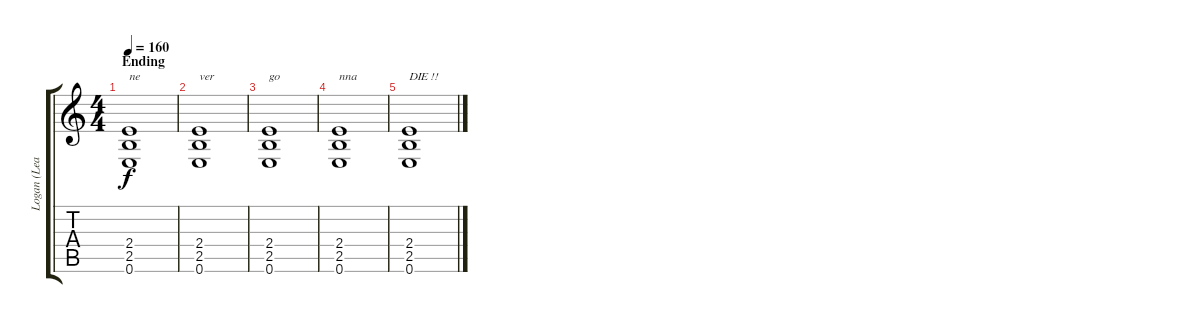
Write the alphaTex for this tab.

\track ("Logan (Lead)" "Logan (Lea") {instrument distortionguitar}
\staff {score tabs}
\tuning (E4 B3 G3 D3 A2 E2) {hide}
\ts (4 4)
\section ("" "Ending")
\tempo 160
\clef g2
\ks c
(2.4 2.5 0.6).1{txt "ne" dy f} |
(2.4 2.5 0.6).1{txt "ver"} |
(2.4 2.5 0.6).1{txt "go"} |
(2.4 2.5 0.6).1{txt "nna"} |
(2.4 2.5 0.6).1{txt "DIE !!"}
